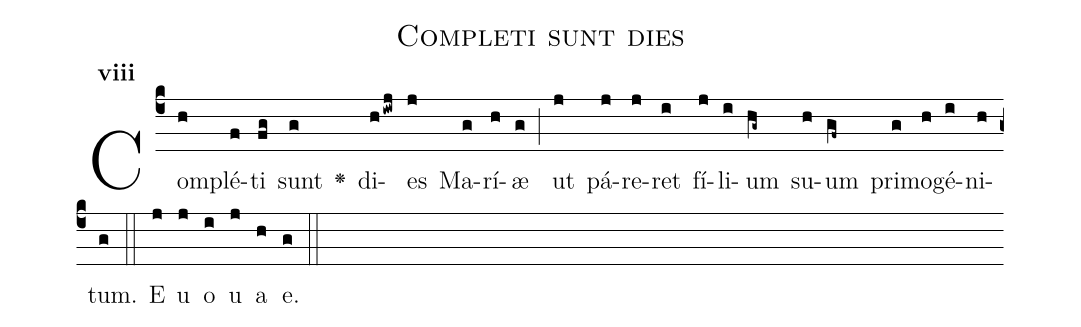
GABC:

name:Completi sunt dies;
office-part:Antiphona;
mode:8;
%%
initial-style: 1;
name: Completi sunt dies
book: Antiphonae & Responsoria/Tomus I, p. 75;
occasion: Die 24 Dec;
office-part: Laudes Ant E;
user-notes: ;
commentary: ;
annotation: 8g;
centering-scheme: english;
fontsize: 12;
font: OFLSortsMillGoudy;
height: 11;
width: 4.5;
%%
(c4)Com(h)plé(f)ti(fg) sunt(g) <v>\greheightstar</v>()  di(hiwj)es(j) Ma(g)rí(h)æ(g) (;) ut(j) pá(j)re(j)ret(i) fí(j)li(i)um(hg~) su(h)um(gf~) pri(g)mo(h)gé(i)ni(h)tum.(g) (::)
E(j) u(j) o(i) u(j) a(h) e.(g) (::)
